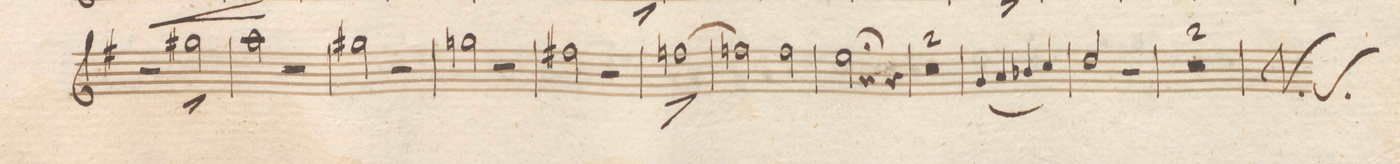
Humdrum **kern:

**kern	**dynam
*I"Clarinetto 1mo in B	*
*clefG2	*
*k[b-]	*
*met(c|)	*
*M2/2	*
2r	.
2ff#X\^<	.
=43	=43
2gg\	.
2r	.
=44	=44
2ff#X\	.
2r	.
=45	=45
2ffn\	.
2r	.
=46	=46
2een\	.
2r	.
=47	=47
[1ee-\^<	.
=48	=48
2ee-X\]	.
2ee-\	.
=49	=49
2dd\	.
4r;	.
4r	.
=50	=50
0r	.
=51	=51
=52	=52
(<4f/	.
4g/	.
4a-X/	.
4b-\)	.
=53	=53
2cc/	.
2r	.
=54	=54
0r	.
=55	=55
=56	=56
*-	*-
